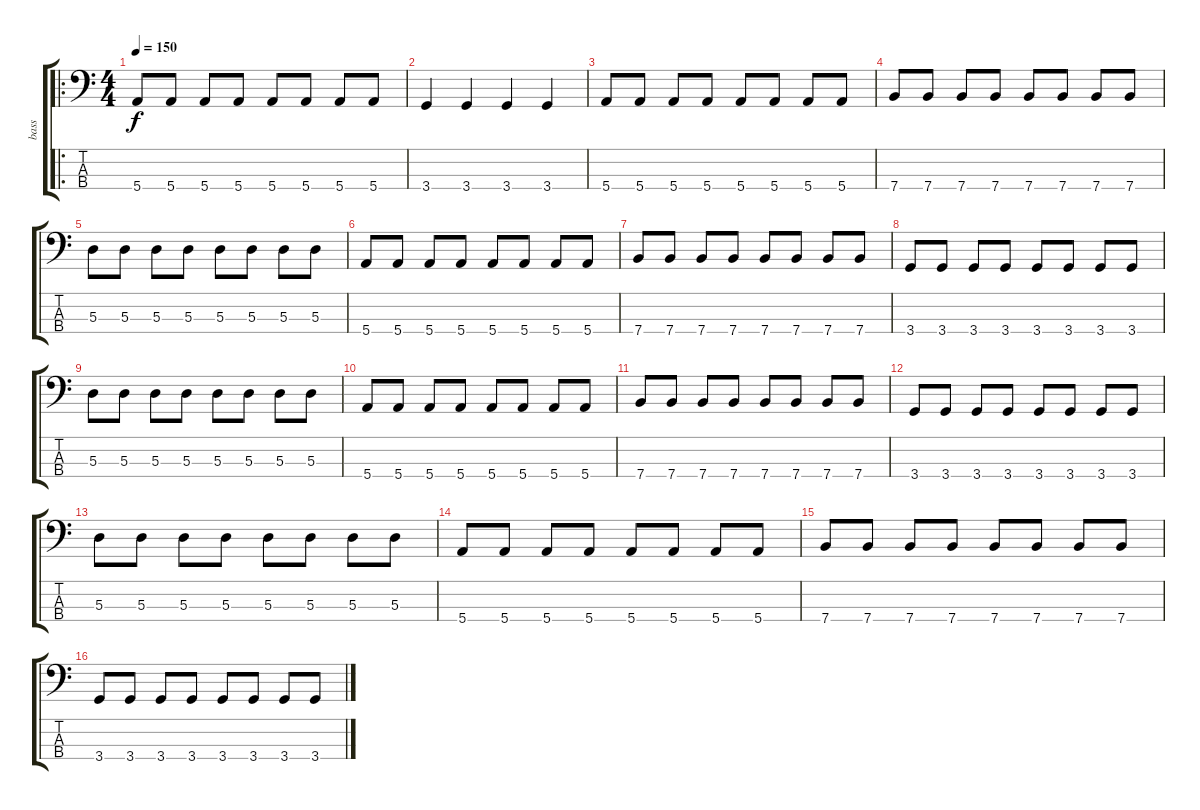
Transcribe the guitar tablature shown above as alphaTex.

\track ("bass" "bass") {instrument electricbassfinger}
\staff {score tabs}
\tuning (G2 D2 A1 E1) {hide}
\ro
\ts (4 4)
\tempo 150
\clef f4
\ks c
5.4.8{dy f} 5.4.8 5.4.8 5.4.8 5.4.8 5.4.8 5.4.8 5.4.8 |
3.4.4 3.4.4 3.4.4 3.4.4 |
5.4.8 5.4.8 5.4.8 5.4.8 5.4.8 5.4.8 5.4.8 5.4.8 |
7.4.8 7.4.8 7.4.8 7.4.8 7.4.8 7.4.8 7.4.8 7.4.8 |
5.3.8 5.3.8 5.3.8 5.3.8 5.3.8 5.3.8 5.3.8 5.3.8 |
5.4.8 5.4.8 5.4.8 5.4.8 5.4.8 5.4.8 5.4.8 5.4.8 |
7.4.8 7.4.8 7.4.8 7.4.8 7.4.8 7.4.8 7.4.8 7.4.8 |
3.4.8 3.4.8 3.4.8 3.4.8 3.4.8 3.4.8 3.4.8 3.4.8 |
5.3.8 5.3.8 5.3.8 5.3.8 5.3.8 5.3.8 5.3.8 5.3.8 |
5.4.8 5.4.8 5.4.8 5.4.8 5.4.8 5.4.8 5.4.8 5.4.8 |
7.4.8 7.4.8 7.4.8 7.4.8 7.4.8 7.4.8 7.4.8 7.4.8 |
3.4.8 3.4.8 3.4.8 3.4.8 3.4.8 3.4.8 3.4.8 3.4.8 |
5.3.8 5.3.8 5.3.8 5.3.8 5.3.8 5.3.8 5.3.8 5.3.8 |
5.4.8 5.4.8 5.4.8 5.4.8 5.4.8 5.4.8 5.4.8 5.4.8 |
7.4.8 7.4.8 7.4.8 7.4.8 7.4.8 7.4.8 7.4.8 7.4.8 |
3.4.8 3.4.8 3.4.8 3.4.8 3.4.8 3.4.8 3.4.8 3.4.8
